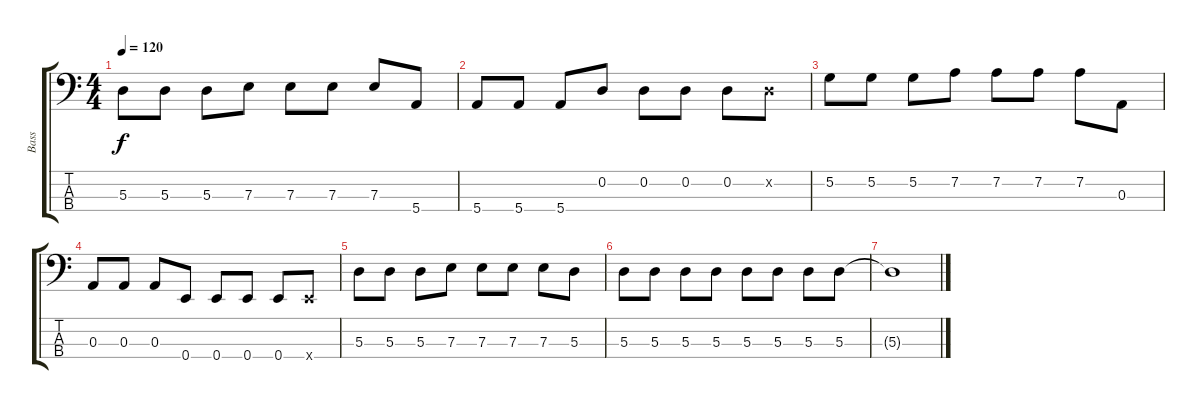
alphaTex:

\track ("Bass" "Bass") {instrument electricbassfinger}
\staff {score tabs}
\tuning (G2 D2 A1 E1) {hide}
\ts (4 4)
\tempo 120
\clef f4
\ks c
5.3.8{dy f} 5.3.8 5.3.8 7.3.8 7.3.8 7.3.8 7.3.8 5.4.8 |
5.4.8 5.4.8 5.4.8 0.2.8 0.2.8 0.2.8 0.2.8 0.2{x}.8 |
5.2.8 5.2.8 5.2.8 7.2.8 7.2.8 7.2.8 7.2.8 0.3.8 |
0.3.8 0.3.8 0.3.8 0.4.8 0.4.8 0.4.8 0.4.8 0.4{x}.8 |
5.3.8 5.3.8 5.3.8 7.3.8 7.3.8 7.3.8 7.3.8 5.3.8 |
5.3.8 5.3.8 5.3.8 5.3.8 5.3.8 5.3.8 5.3.8 5.3.8 |
5.3{t}.1
